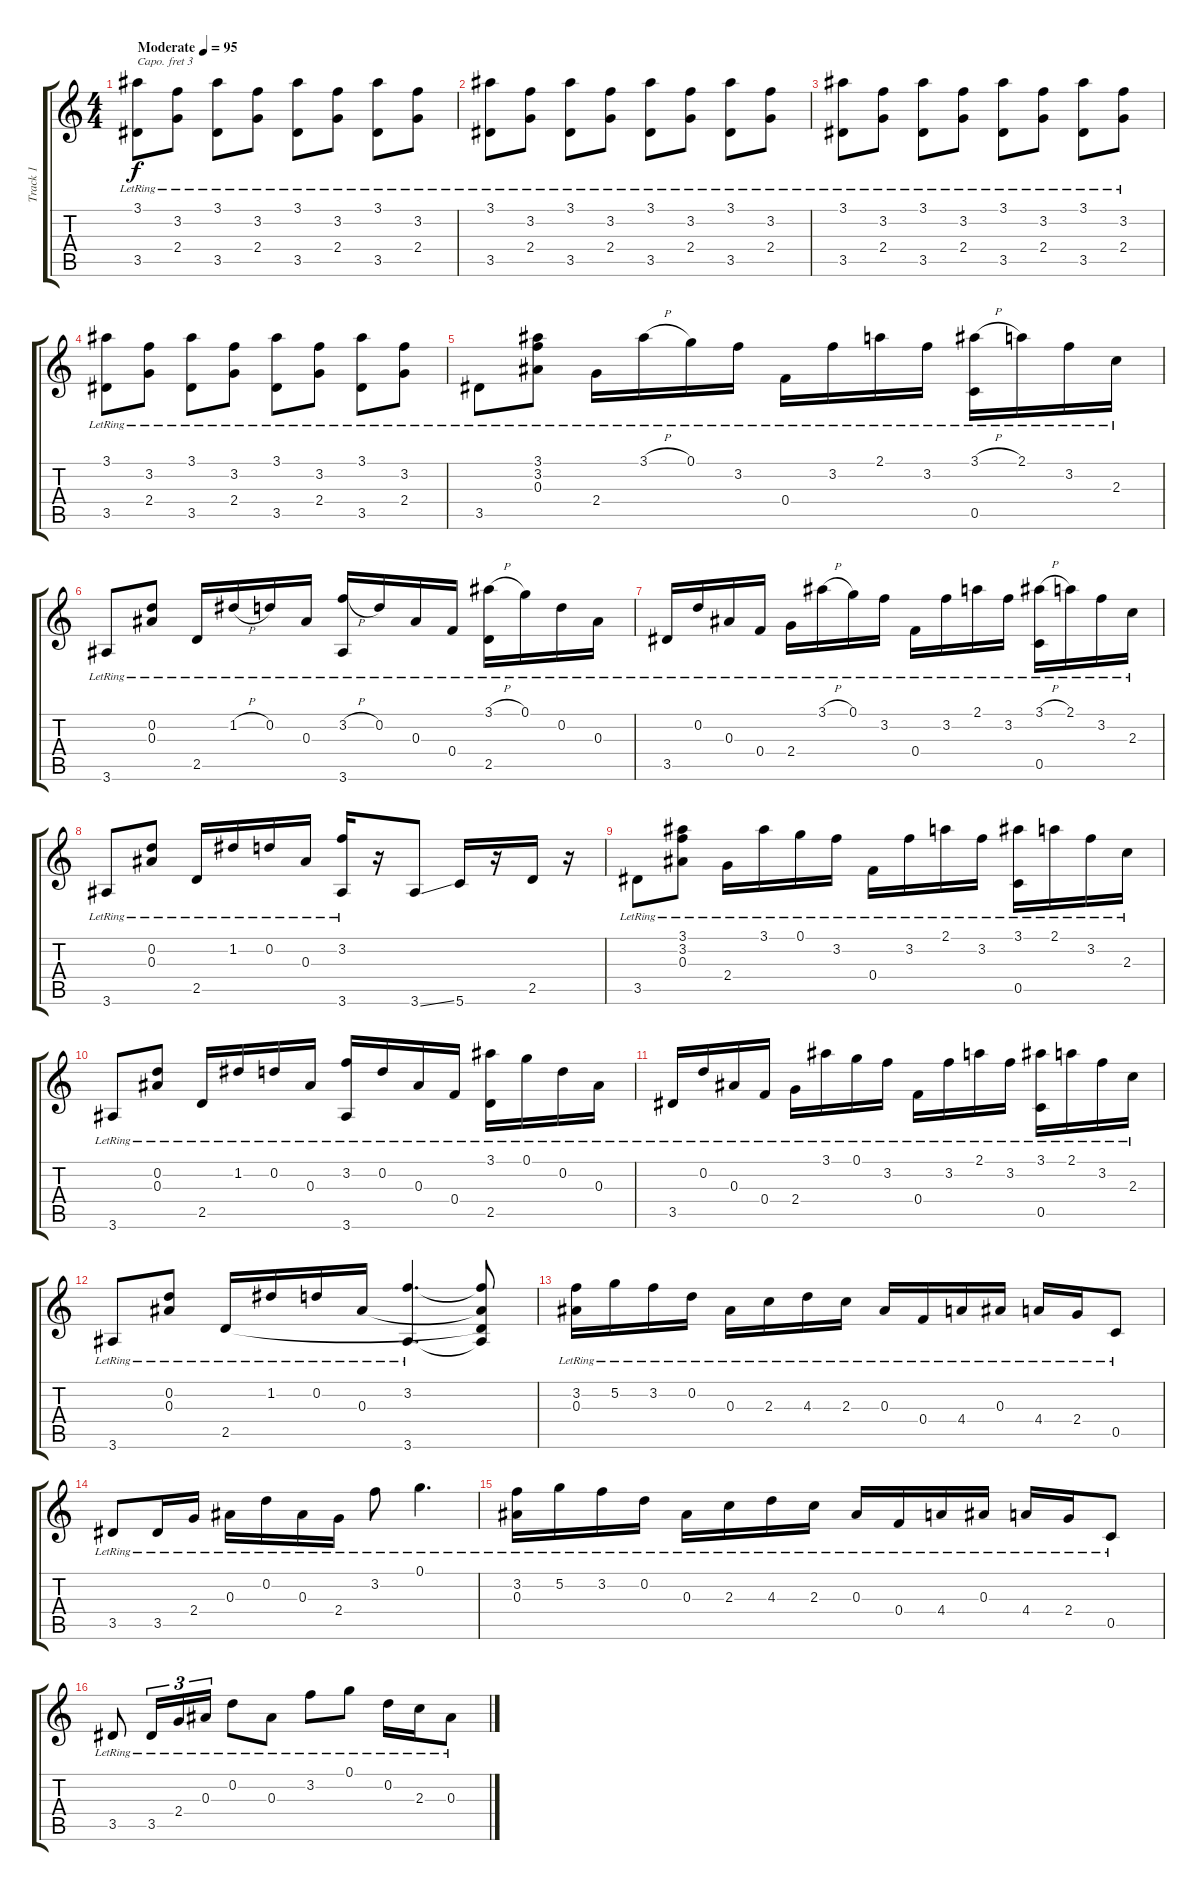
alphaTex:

\track ("Track 1" "Track 1") {instrument electricguitarjazz}
\staff {score tabs}
\capo 3
\tuning (E4 B3 G3 D3 A2 E2) {hide}
\ts (4 4)
\tempo (95 "Moderate")
\clef g2
\ks c
(3.1{lr} 3.5{lr}).8{dy f instrument electricguitarjazz} (3.2{lr} 2.4{lr}).8 (3.1{lr} 3.5{lr}).8 (3.2{lr} 2.4{lr}).8 (3.1{lr} 3.5{lr}).8 (3.2{lr} 2.4{lr}).8 (3.1{lr} 3.5{lr}).8 (3.2{lr} 2.4{lr}).8 |
(3.1{lr} 3.5{lr}).8 (3.2{lr} 2.4{lr}).8 (3.1{lr} 3.5{lr}).8 (3.2{lr} 2.4{lr}).8 (3.1{lr} 3.5{lr}).8 (3.2{lr} 2.4{lr}).8 (3.1{lr} 3.5{lr}).8 (3.2{lr} 2.4{lr}).8 |
(3.1{lr} 3.5{lr}).8 (3.2{lr} 2.4{lr}).8 (3.1{lr} 3.5{lr}).8 (3.2{lr} 2.4{lr}).8 (3.1{lr} 3.5{lr}).8 (3.2{lr} 2.4{lr}).8 (3.1{lr} 3.5{lr}).8 (3.2{lr} 2.4{lr}).8 |
(3.1{lr} 3.5{lr}).8 (3.2{lr} 2.4{lr}).8 (3.1{lr} 3.5{lr}).8 (3.2{lr} 2.4{lr}).8 (3.1{lr} 3.5{lr}).8 (3.2{lr} 2.4{lr}).8 (3.1{lr} 3.5{lr}).8 (3.2{lr} 2.4{lr}).8 |
3.5{lr}.8 (3.1{lr} 3.2{lr} 0.3{lr}).8 2.4{lr}.16 3.1{h lr}.16 0.1{lr}.16 3.2{lr}.16 0.4{lr}.16 3.2{lr}.16 2.1{lr}.16 3.2{lr}.16 (3.1{h lr} 0.5{lr}).16 2.1{lr}.16 3.2{lr}.16 2.3{lr}.16 |
3.6{lr}.8 (0.2{lr} 0.3{lr}).8 2.5{lr}.16 1.2{h lr}.16 0.2{lr}.16 0.3{lr}.16 (3.2{h lr} 3.6{lr}).16 0.2{lr}.16 0.3{lr}.16 0.4{lr}.16 (3.1{h lr} 2.5{lr}).16 0.1{lr}.16 0.2{lr}.16 0.3{lr}.16 |
3.5{lr}.16 0.2{lr}.16 0.3{lr}.16 0.4{lr}.16 2.4{lr}.16 3.1{h lr}.16 0.1{lr}.16 3.2{lr}.16 0.4{lr}.16 3.2{lr}.16 2.1{lr}.16 3.2{lr}.16 (3.1{h lr} 0.5{lr}).16 2.1{lr}.16 3.2{lr}.16 2.3{lr}.16 |
3.6{lr}.8 (0.2{lr} 0.3{lr}).8 2.5{lr}.16 1.2{lr}.16 0.2{lr}.16 0.3{lr}.16 (3.2{lr} 3.6{lr}).16 r.16 3.6{ss}.8 5.6.16 r.16 2.5.16 r.16 |
3.5{lr}.8 (3.1{lr} 3.2{lr} 0.3{lr}).8 2.4{lr}.16 3.1{lr}.16 0.1{lr}.16 3.2{lr}.16 0.4{lr}.16 3.2{lr}.16 2.1{lr}.16 3.2{lr}.16 (3.1{lr} 0.5{lr}).16 2.1{lr}.16 3.2{lr}.16 2.3{lr}.16 |
3.6{lr}.8 (0.2{lr} 0.3{lr}).8 2.5{lr}.16 1.2{lr}.16 0.2{lr}.16 0.3{lr}.16 (3.2{lr} 3.6{lr}).16 0.2{lr}.16 0.3{lr}.16 0.4{lr}.16 (3.1{lr} 2.5{lr}).16 0.1{lr}.16 0.2{lr}.16 0.3{lr}.16 |
3.5{lr}.16 0.2{lr}.16 0.3{lr}.16 0.4{lr}.16 2.4{lr}.16 3.1{lr}.16 0.1{lr}.16 3.2{lr}.16 0.4{lr}.16 3.2{lr}.16 2.1{lr}.16 3.2{lr}.16 (3.1{lr} 0.5{lr}).16 2.1{lr}.16 3.2{lr}.16 2.3{lr}.16 |
3.6{lr}.8 (0.2{lr} 0.3{lr}).8 2.5{lr}.16 1.2{lr}.16 0.2{lr}.16 0.3{lr}.16 (3.2{lr} 3.6{lr}).4{d} (3.2{t} 0.3{t} 2.5{t} 3.6{t}).8 |
(3.2{lr} 0.3{lr}).16 5.2{lr}.16 3.2{lr}.16 0.2{lr}.16 0.3{lr}.16 2.3{lr}.16 4.3{lr}.16 2.3{lr}.16 0.3{lr}.16 0.4{lr}.16 4.4{lr}.16 0.3{lr}.16 4.4{lr}.16 2.4{lr}.16 0.5{lr}.8 |
3.5{lr}.8 3.5{lr}.16 2.4{lr}.16 0.3{lr}.16 0.2{lr}.16 0.3{lr}.16 2.4{lr}.16 3.2{lr}.8 0.1{lr}.4{d} |
(3.2{lr} 0.3{lr}).16 5.2{lr}.16 3.2{lr}.16 0.2{lr}.16 0.3{lr}.16 2.3{lr}.16 4.3{lr}.16 2.3{lr}.16 0.3{lr}.16 0.4{lr}.16 4.4{lr}.16 0.3{lr}.16 4.4{lr}.16 2.4{lr}.16 0.5{lr}.8 |
3.5{lr}.8 3.5{lr}.16{tu (3 2)} 2.4{lr}.16{tu (3 2)} 0.3{lr}.16{tu (3 2)} 0.2{lr}.8 0.3{lr}.8 3.2{lr}.8 0.1{lr}.8 0.2{lr}.16 2.3{lr}.16 0.3{lr}.8
